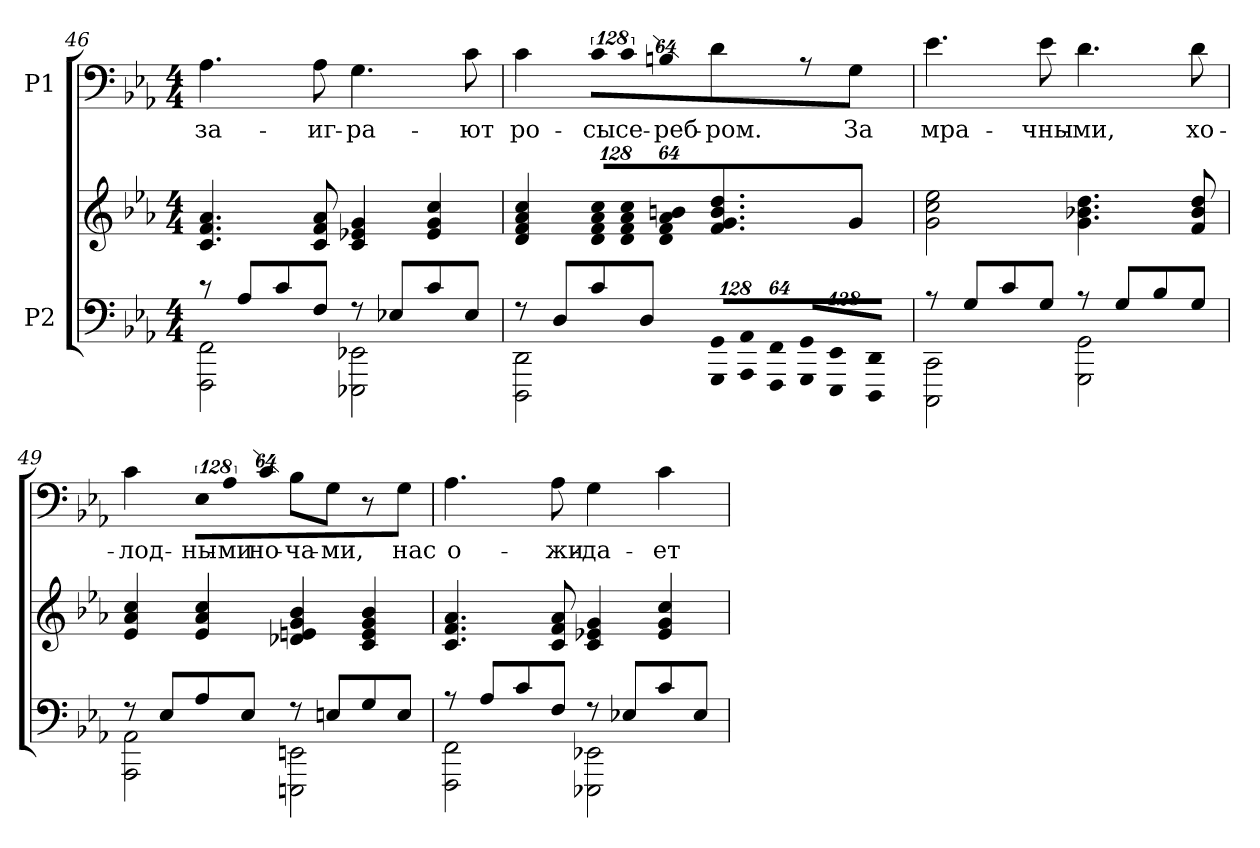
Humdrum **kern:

**kern	**kern	**kern	**text
*part2	*part2	*part1	*part1
*staff3	*staff2	*staff1	*staff1
*I"P2	*	*I"P1	*
*clefF4	*clefG2	*clefF4	*
*k[b-e-a-]	*k[b-e-a-]	*k[b-e-a-]	*
*c:	*c:	*c:	*
*M4/4	*M4/4	*M4/4	*
=46	=46	=46	=46
*^	*	*	*
!	!	!	!	!LO:LY:b:color=#000000
8r	2FFFi\ 2FFi	4.ci/ 4.fi 4.a-i	4.A-i\	за-
8A-i/L	.	.	.	.
8ci/	.	.	.	.
!	!	!	!	!LO:LY:b:color=#000000
8Fi/J	.	8ci/ 8fi 8a-i	8A-i\	-иг-
!	!	!	!	!LO:LY:b:color=#000000
8r	2EEE-Xi\ 2EE-Xi	4ci/ 4e-Xi 4gi	4.Gi\	-ра-
8E-Xi/L	.	.	.	.
8ci/	.	4e-i/ 4gi 4cci	.	.
!	!	!	!	!LO:LY:b:color=#000000
8E-i/J	.	.	8ci\	-ют
=47	=47	=47	=47	=47
!	!	!	!	!LO:LY:b:color=#000000
8r	2DDDi\ 2DDi	4di/ 4fi 4a-i 4cci	4ci\	ро-
8Di/L	.	.	.	.
*	*	*Xbrackettup	*	*
!	!	!LO:N:vis=8	!LO:N:vis=8	!
!	!	!	!	!LO:LY:b:color=#000000
8ci/	.	1024%85di/ 1024%85fi 1024%85a-i 1024%85cciL	1024%85ci\L	-сы
!	!	!LO:N:vis=8	!LO:N:vis=8	!
!	!	!	!	!LO:LY:b:color=#000000
.	.	1024%85di/ 1024%85fi 1024%85a-i 1024%85cci	1024%85ci\	се-
8Di/J	.	.	.	.
!	!	!LO:N:vis=8	!LO:N:vis=8	!
!	!	!	!	!LO:LY:b:color=#000000
.	.	512%43di/ 512%43fi 512%43a-i 512%43bniJ	512%43Bni\J	-реб-
*Xbrackettup	*	*	*	*
!LO:N:vis=8	!	!	!	!
!	!	!	!	!LO:LY:b:color=#000000
1024%85GGGi/ 1024%85GGiL	2ryy	4.fi/ 4.gi 4.bi 4.ddi	4di\	-ром.
!LO:N:vis=8	!	!	!	!
1024%85AAA-i/ 1024%85AA-i	.	.	.	.
!LO:N:vis=8	!	!	!	!
512%43FFFi/ 512%43FFiJ	.	.	.	.
!LO:N:vis=8	!	!	!	!
1024%85GGGi/ 1024%85GGiL	.	.	8r	.
!LO:N:vis=8	!	!	!	!
1024%85EEE-i/ 1024%85EE-i	.	.	.	.
!	!	!	!	!LO:LY:b:color=#000000
.	.	8gi/	8Gi\	За
!LO:N:vis=8	!	!	!	!
512%43DDDi/ 512%43DDiJ	.	.	.	.
!!LO:LB:g=z
=48	=48	=48	=48	=48
!	!	!	!	!LO:LY:b:color=#000000
8r	2CCCi\ 2CCi	2gi\ 2cci 2ee-i	4.e-i\	мра-
8Gi/L	.	.	.	.
8ci/	.	.	.	.
!	!	!	!	!LO:LY:b:color=#000000
8Gi/J	.	.	8e-i\	-чны-
!	!	!	!	!LO:LY:b:color=#000000
8r	2GGGi\ 2GGi	4.gi\ 4.b-Xi 4.ddi	4.di\	-ми,
8Gi/L	.	.	.	.
8B-i/	.	.	.	.
!	!	!	!	!LO:LY:b:color=#000000
8Gi/J	.	8fi/ 8b-i 8ddi	8di\	хо-
=49	=49	=49	=49	=49
!	!	!	!	!LO:LY:b:color=#000000
8r	2AAA-i\ 2AA-i	4e-i/ 4a-i 4cci	4ci\	-лод-
8E-i/L	.	.	.	.
!	!	!	!LO:N:vis=8	!
!	!	!	!	!LO:LY:b:color=#000000
8A-i/	.	4e-i/ 4a-i 4cci	1024%85E-i\L	-ны-
!	!	!	!LO:N:vis=8	!
!	!	!	!	!LO:LY:b:color=#000000
.	.	.	1024%85A-i\	-ми
8E-i/J	.	.	.	.
!	!	!	!LO:N:vis=8	!
!	!	!	!	!LO:LY:b:color=#000000
.	.	.	512%43ci\J	но-
!	!	!	!	!LO:LY:b:color=#000000
8r	2EEEni\ 2EEni	4d-Xi/ 4eni 4gi 4b-i	8B-i\L	-ча-
!	!	!	!	!LO:LY:b:color=#000000
8Eni/L	.	.	8Gi\J	-ми,
8Gi/	.	4ci/ 4ei 4gi 4b-i	8r	.
!	!	!	!	!LO:LY:b:color=#000000
8Ei/J	.	.	8Gi\	нас
=50	=50	=50	=50	=50
!	!	!	!	!LO:LY:b:color=#000000
8r	2FFFi\ 2FFi	4.ci/ 4.fi 4.a-i	4.A-i\	о-
8A-i/L	.	.	.	.
8ci/	.	.	.	.
!	!	!	!	!LO:LY:b:color=#000000
8Fi/J	.	8ci/ 8fi 8a-i	8A-i\	-жи-
!	!	!	!	!LO:LY:b:color=#000000
8r	2EEE-Xi\ 2EE-Xi	4ci/ 4e-Xi 4gi	4Gi\	-да-
8E-Xi/L	.	.	.	.
!	!	!	!	!LO:LY:b:color=#000000
8ci/	.	4e-i/ 4gi 4cci	4ci\	-ет
8E-i/J	.	.	.	.
*v	*v	*	*	*
=	=	=	=
*-	*-	*-	*-
